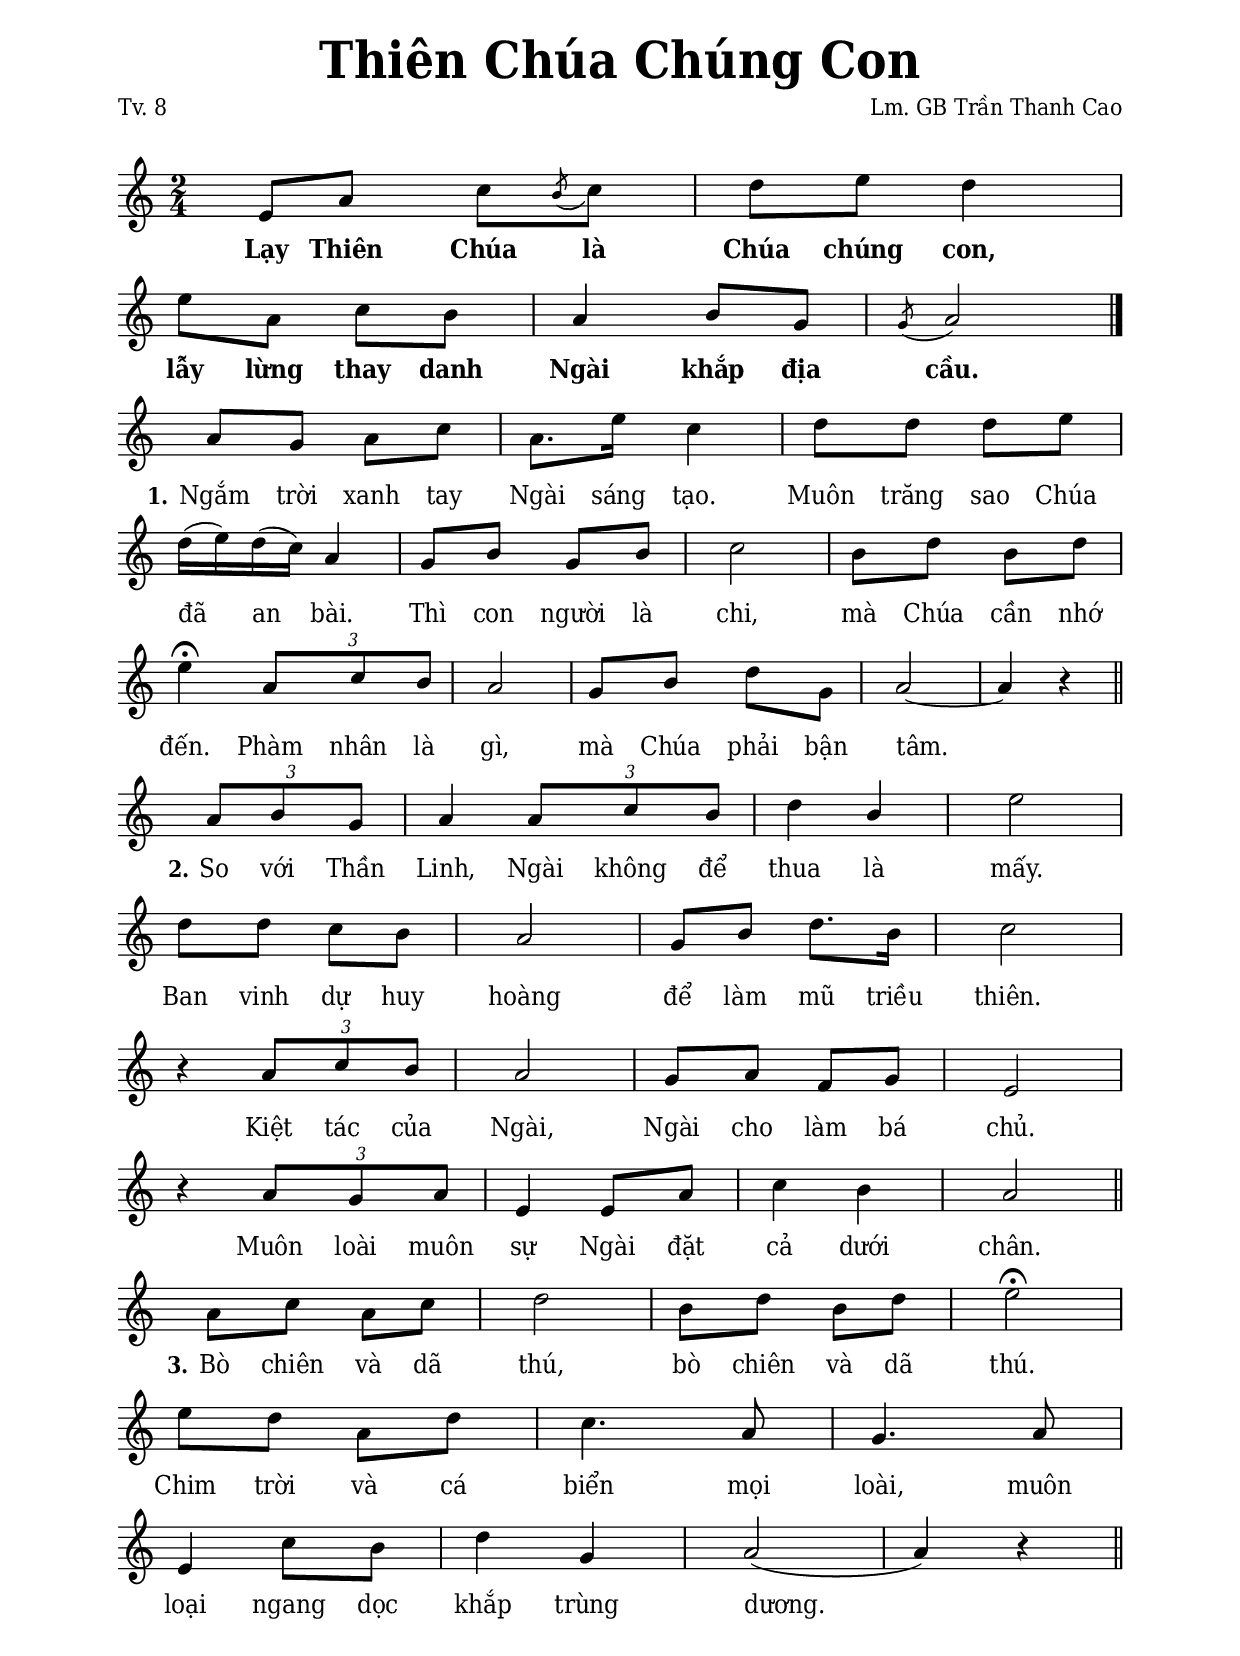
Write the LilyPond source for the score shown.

% Cài đặt chung
\version "2.22.1"
\include "english.ly"

\header {
  title = \markup { \fontsize #3 "Thiên Chúa Chúng Con" }
  poet = "Tv. 8"
  composer = "Lm. GB Trần Thanh Cao"
  arranger = " "
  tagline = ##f
}

% Nhạc điệp khúc
nhacDiepKhuc = \relative c' {
  % thêm gam rỗng để dịch nốt và lời sang phải
  \once \override NoteColumn.X-offset = 5 <>
  e8 a
  \once \override NoteColumn.X-offset = 3 <>
  c
  \once \override NoteColumn.X-offset = 2 <>
  \slashedGrace { b8 (} c) |
  d e d4 |
  e8 a, c b |
  a4 b8 g |
  \acciaccatura g8 a2 \bar "|."
}

% Nhạc phiên khúc
nhacPhienKhucMot = \relative c'' {
  a8 g a c |
  a8. e'16 c4 |
  d8 d d e |
  d16 (e) d (c) a4 |
  g8 b g b |
  c2 |
  b8 d b d |
  e4 \fermata \tuplet 3/2 { \stemUp a,8 c b \stemNeutral } |
  a2 |
  g8 b d g, |
  a2 ~ |
  a4 r \bar "||"
}

nhacPhienKhucHai = \relative c'' {
  \partial 4 \tuplet 3/2 { a8 b g } |
  a4 \tuplet 3/2 { \stemUp a8 c b \stemNeutral } |
  d4 \once \stemUp b |
  e2 |
  d8 d c b |
  a2 |
  g8 b d8. b16 |
  c2 |
  r4 \tuplet 3/2 { \stemUp a8 c b \stemNeutral } |
  a2 |
  g8 a f g |
  e2 |
  r4 \tuplet 3/2 { a8 g a } |
  e4 e8 a |
  c4 b |
  a2 \bar "||"
}

nhacPhienKhucBa = \relative c'' {
  a8 c a c |
  d2 |
  b8 d b d |
  e2 \fermata |
  e8 d a d |
  c4. a8 |
  g4. a8 |
  e4 c'8 b |
  d4 g, |
  a2 ( |
  a4) r \bar "||"
}

% Lời điệp khúc
loiDiepKhuc = \lyricmode {
  Lạy Thiên Chúa là Chúa chúng con,
  lẫy lừng thay danh Ngài khắp địa cầu.
}

% Lời phiên khúc
loiPhienKhucMot = \lyricmode {
  \set stanza = #"1."
  Ngắm trời xanh tay Ngài sáng tạo.
  Muôn trăng sao Chúa đã an bài.
  Thì con người là chi,
  mà Chúa cần nhớ đến.
  Phàm nhân là gì, mà Chúa phải bận tâm.
}

loiPhienKhucHai = \lyricmode {
  \set stanza = #"2."
  So với Thần Linh, Ngài không để thua là mấy.
  Ban vinh dự huy hoàng để làm mũ triều thiên.
  Kiệt tác của Ngài, Ngài cho làm bá chủ.
  Muôn loài muôn sự Ngài đặt cả dưới chân.
}

loiPhienKhucBa = \lyricmode {
  \set stanza = #"3."
  Bò chiên và dã thú,
  bò chiên và dã thú.
  Chim trời và cá biển mọi loài,
  muôn loại ngang dọc khắp trùng dương.
}


% Dàn trang
\paper {
  #(set-paper-size "a4")
  top-margin = 10\mm
  bottom-margin = 10\mm
  left-margin = 20\mm
  right-margin = 20\mm
  indent = #0
  #(define fonts
    (make-pango-font-tree
      "Deja Vu Serif Condensed"
      "Deja Vu Serif Condensed"
      "Deja Vu Serif Condensed"
      (/ 20 20)))
  page-count = #1
  system-system-spacing = #'((basic-distance . 11.5)
                             (minimum-distance . 11.5)
                             (padding . 1))
  score-system-spacing = #'((basic-distance . 11.5)
                             (minimum-distance . 11.5)
                             (padding . 1))
}

% Thiết lập tông và nhịp
TongNhip = { \key c \major \time 2/4 }

\score {
  \new ChoirStaff <<
    \new Staff = diepKhuc \with {
        \consists "Merge_rests_engraver"
        %\magnifyStaff #(magstep +1)
      }
      <<
      \new Voice = beSop {
        \TongNhip \stemNeutral \nhacDiepKhuc
      }
    >>
    \new Lyrics \with {
          \override VerticalAxisGroup.
            nonstaff-relatedstaff-spacing.padding = #1
          \override VerticalAxisGroup.
            nonstaff-unrelatedstaff-spacing.padding = #1
        }
        \lyricsto beSop \loiDiepKhuc
  >>
  \layout {
    \override Lyrics.LyricText.font-series = #'bold
    %\override Lyrics.LyricText.font-size = #+2
    \override Lyrics.LyricSpace.minimum-distance = #2
    \override Score.BarNumber.break-visibility = ##(#f #f #f)
    \override Score.SpacingSpanner.uniform-stretching = ##t
  }
}

\score {
  \new ChoirStaff <<
    \new Staff = phienKhuc \with {
        %\magnifyStaff #(magstep +1)
      }
      <<
      \new Voice = beSop {
        \TongNhip \nhacPhienKhucMot
      }
    >>
    \new Lyrics \with {
          \override VerticalAxisGroup.
            nonstaff-relatedstaff-spacing.padding = #1.5
          \override VerticalAxisGroup.
            nonstaff-unrelatedstaff-spacing.padding = #1
        }
        \lyricsto beSop \loiPhienKhucMot
  >>
  \layout {
    \override Staff.TimeSignature.transparent = ##t
    %\override Lyrics.LyricText.font-size = #+2
    \override Lyrics.LyricSpace.minimum-distance = #2.5
    \override Score.BarNumber.break-visibility = ##(#f #f #f)
    \override Score.SpacingSpanner.uniform-stretching = ##t
  } 
}

\score {
  \new ChoirStaff <<
    \new Staff = phienKhuc \with {
        %\magnifyStaff #(magstep +1)
      }
      <<
      \new Voice = beSop {
        \TongNhip \nhacPhienKhucHai
      }
    >>
    \new Lyrics \with {
          \override VerticalAxisGroup.
            nonstaff-relatedstaff-spacing.padding = #1.7
          \override VerticalAxisGroup.
            nonstaff-unrelatedstaff-spacing.padding = #1
        }
        \lyricsto beSop \loiPhienKhucHai
  >>
  \layout {
    \override Staff.TimeSignature.transparent = ##t
    %\override Lyrics.LyricText.font-size = #+2
    \override Lyrics.LyricSpace.minimum-distance = #3.0
    \override Score.BarNumber.break-visibility = ##(#f #f #f)
    \override Score.SpacingSpanner.uniform-stretching = ##t
  } 
}

\score {
  \new ChoirStaff <<
    \new Staff = phienKhuc \with {
        %\magnifyStaff #(magstep +1)
      }
      <<
      \new Voice = beSop {
        \TongNhip \nhacPhienKhucBa
      }
    >>
    \new Lyrics \with {
          \override VerticalAxisGroup.
            nonstaff-relatedstaff-spacing.padding = #1.2
          \override VerticalAxisGroup.
            nonstaff-unrelatedstaff-spacing.padding = #1
        }
        \lyricsto beSop \loiPhienKhucBa
  >>
  \layout {
    \override Staff.TimeSignature.transparent = ##t
    %\override Lyrics.LyricText.font-size = #+2
    \override Lyrics.LyricSpace.minimum-distance = #3.0
    \override Score.BarNumber.break-visibility = ##(#f #f #f)
    \override Score.SpacingSpanner.uniform-stretching = ##t
  } 
}
